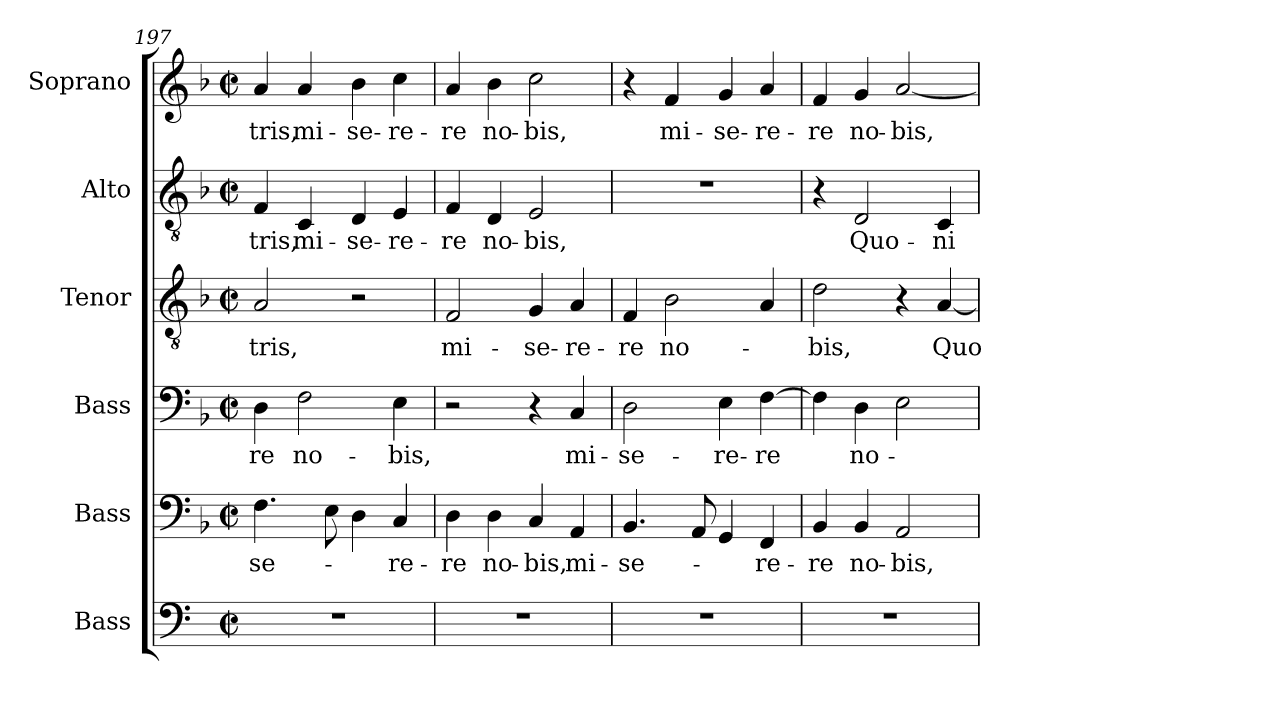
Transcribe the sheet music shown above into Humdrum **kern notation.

**kern	**kern	**text	**kern	**text	**kern	**text	**kern	**text	**kern	**text
*part6	*part5	*part5	*part4	*part4	*part3	*part3	*part2	*part2	*part1	*part1
*staff6	*staff5	*staff5	*staff4	*staff4	*staff3	*staff3	*staff2	*staff2	*staff1	*staff1
*I"Bass	*I"Bass	*	*I"Bass	*	*I"Tenor	*	*I"Alto	*	*I"Soprano	*
*I'B.	*I'B.	*	*I'B.	*	*I'T.	*	*I'A.	*	*I'S.	*
*clefF4	*clefF4	*	*clefF4	*	*clefGv2	*	*clefGv2	*	*clefG2	*
*	*	*	*	*	*ITrd7c12	*	*	*	*	*
*k[]	*k[b-]	*	*k[b-]	*	*k[b-]	*	*k[b-]	*	*k[b-]	*
*C:	*F:	*	*F:	*	*F:	*	*F:	*	*F:	*
*M2/2	*M2/2	*	*M2/2	*	*M2/2	*	*M2/2	*	*M2/2	*
*met(c|)	*met(c|)	*	*met(c|)	*	*met(c|)	*	*met(c|)	*	*met(c|)	*
=197	=197	=197	=197	=197	=197	=197	=197	=197	=197	=197
!	!	!LO:LY:b:color=#000000	!	!	!	!	!	!	!	!
!	!	!	!	!LO:LY:b:color=#000000	!	!	!	!	!	!
!	!	!	!	!	!	!LO:LY:b:color=#000000	!	!	!	!
!	!	!	!	!	!	!	!	!LO:LY:b:color=#000000	!	!
!	!	!	!	!	!	!	!	!	!	!LO:LY:b:color=#000000
1r	4.Fi\	-se-	4Di\	-re	2AAi/	-tris,	4Fi/	-tris,	4ai/	-tris,
!	!	!	!	!LO:LY:b:color=#000000	!	!	!	!	!	!
!	!	!	!	!	!	!	!	!LO:LY:b:color=#000000	!	!
!	!	!	!	!	!	!	!	!	!	!LO:LY:b:color=#000000
.	.	.	2Fi\	no-	.	.	4Ci/	mi-	4ai/	mi-
.	8Ei\	.	.	.	.	.	.	.	.	.
!	!	!	!	!	!	!	!	!LO:LY:b:color=#000000	!	!
!	!	!	!	!	!	!	!	!	!	!LO:LY:b:color=#000000
.	4Di\	.	.	.	2r	.	4Di/	-se-	4b-i\	-se-
!	!	!LO:LY:b:color=#000000	!	!	!	!	!	!	!	!
!	!	!	!	!LO:LY:b:color=#000000	!	!	!	!	!	!
!	!	!	!	!	!	!	!	!LO:LY:b:color=#000000	!	!
!	!	!	!	!	!	!	!	!	!	!LO:LY:b:color=#000000
.	4Ci/	-re-	4Ei\	-bis,	.	.	4Ei/	-re-	4cci\	-re-
=198	=198	=198	=198	=198	=198	=198	=198	=198	=198	=198
!	!	!LO:LY:b:color=#000000	!	!	!	!	!	!	!	!
!	!	!	!	!	!	!LO:LY:b:color=#000000	!	!	!	!
!	!	!	!	!	!	!	!	!LO:LY:b:color=#000000	!	!
!	!	!	!	!	!	!	!	!	!	!LO:LY:b:color=#000000
1r	4Di\	-re	2r	.	2FFi/	mi-	4Fi/	-re	4ai/	-re
!	!	!LO:LY:b:color=#000000	!	!	!	!	!	!	!	!
!	!	!	!	!	!	!	!	!LO:LY:b:color=#000000	!	!
!	!	!	!	!	!	!	!	!	!	!LO:LY:b:color=#000000
.	4Di\	no-	.	.	.	.	4Di/	no-	4b-i\	no-
!	!	!LO:LY:b:color=#000000	!	!	!	!	!	!	!	!
!	!	!	!	!	!	!LO:LY:b:color=#000000	!	!	!	!
!	!	!	!	!	!	!	!	!LO:LY:b:color=#000000	!	!
!	!	!	!	!	!	!	!	!	!	!LO:LY:b:color=#000000
.	4Ci/	-bis,	4r	.	4GGi/	-se-	2Ei/	-bis,	2cci\	-bis,
!	!	!LO:LY:b:color=#000000	!	!	!	!	!	!	!	!
!	!	!	!	!LO:LY:b:color=#000000	!	!	!	!	!	!
!	!	!	!	!	!	!LO:LY:b:color=#000000	!	!	!	!
.	4AAi/	mi-	4Ci/	mi-	4AAi/	-re-	.	.	.	.
=199	=199	=199	=199	=199	=199	=199	=199	=199	=199	=199
!	!	!LO:LY:b:color=#000000	!	!	!	!	!	!	!	!
!	!	!	!	!LO:LY:b:color=#000000	!	!	!	!	!	!
!	!	!	!	!	!	!LO:LY:b:color=#000000	!	!	!	!
1r	4.BB-i/	-se-	2Di\	-se-	4FFi/	-re	1r	.	4r	.
!	!	!	!	!	!	!LO:LY:b:color=#000000	!	!	!	!
!	!	!	!	!	!	!	!	!	!	!LO:LY:b:color=#000000
.	.	.	.	.	2BB-i\	no-	.	.	4fi/	mi-
.	8AAi/	.	.	.	.	.	.	.	.	.
!	!	!	!	!LO:LY:b:color=#000000	!	!	!	!	!	!
!	!	!	!	!	!	!	!	!	!	!LO:LY:b:color=#000000
.	4GGi/	.	4Ei\	-re-	.	.	.	.	4gi/	-se-
!	!	!LO:LY:b:color=#000000	!	!	!	!	!	!	!	!
!	!	!	!	!LO:LY:b:color=#000000	!	!	!	!	!	!
!	!	!	!	!	!	!	!	!	!	!LO:LY:b:color=#000000
.	4FFi/	-re-	[4Fi\	-re	4AAi/	.	.	.	4ai/	-re-
=200	=200	=200	=200	=200	=200	=200	=200	=200	=200	=200
!	!	!LO:LY:b:color=#000000	!	!	!	!	!	!	!	!
!	!	!	!	!	!	!LO:LY:b:color=#000000	!	!	!	!
!	!	!	!	!	!	!	!	!	!	!LO:LY:b:color=#000000
1r	4BB-i/	-re	4Fi\]	.	2Di\	-bis,	4r	.	4fi/	-re
!	!	!LO:LY:b:color=#000000	!	!	!	!	!	!	!	!
!	!	!	!	!LO:LY:b:color=#000000	!	!	!	!	!	!
!	!	!	!	!	!	!	!	!LO:LY:b:color=#000000	!	!
!	!	!	!	!	!	!	!	!	!	!LO:LY:b:color=#000000
.	4BB-i/	no-	4Di\	no-	.	.	2Di/	Quo-	4gi/	no-
!	!	!LO:LY:b:color=#000000	!	!	!	!	!	!	!	!
!	!	!	!	!	!	!	!	!	!	!LO:LY:b:color=#000000
.	2AAi/	-bis,	2Ei\	.	4r	.	.	.	[2ai/	-bis,
!	!	!	!	!	!	!LO:LY:b:color=#000000	!	!	!	!
!	!	!	!	!	!	!	!	!LO:LY:b:color=#000000	!	!
.	.	.	.	.	[4AAi/	Quo-	4Ci/	-ni-	.	.
=	=	=	=	=	=	=	=	=	=	=
*-	*-	*-	*-	*-	*-	*-	*-	*-	*-	*-
